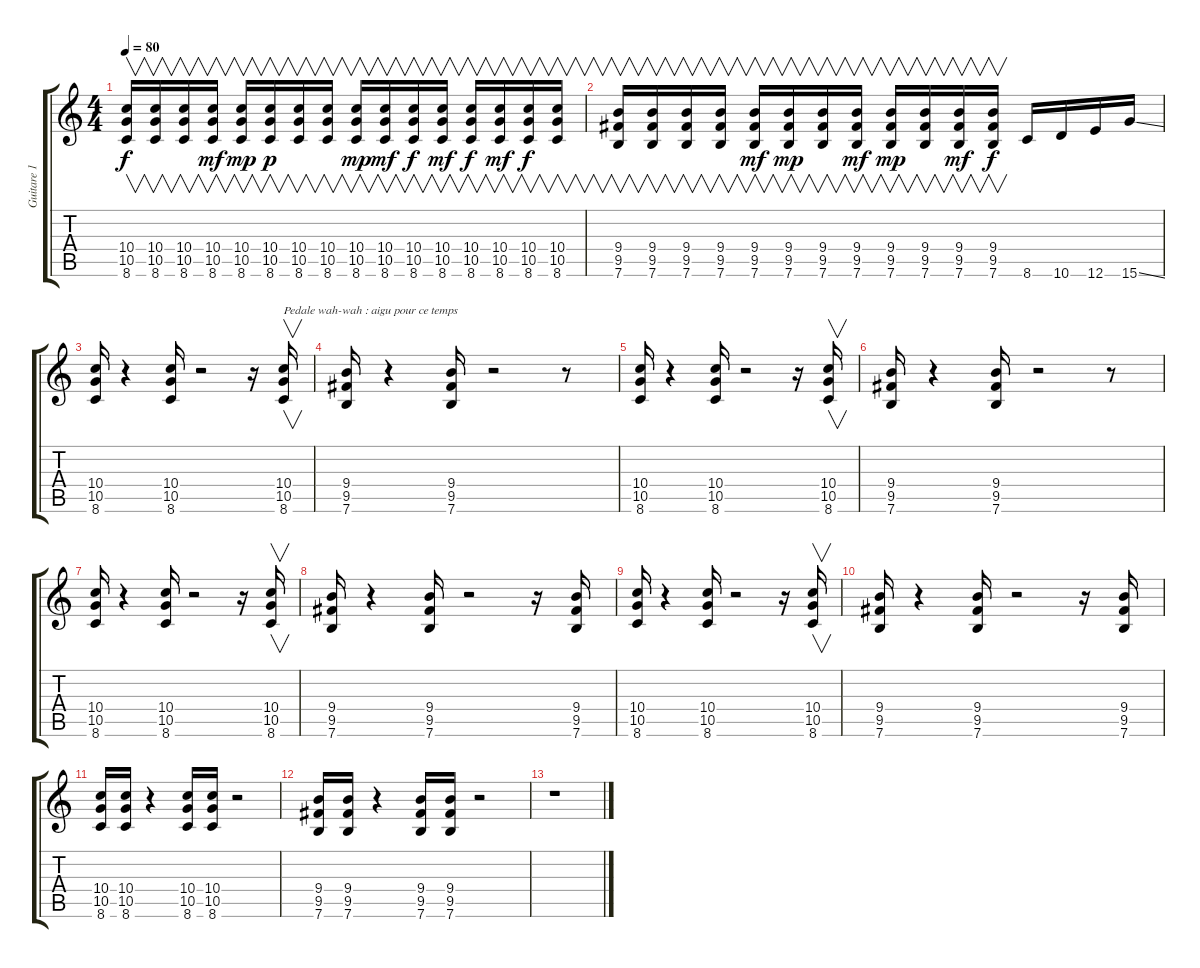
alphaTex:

\track ("Guitare 1 Saturé (avec wah-wah)" "Guitare 1 ") {instrument overdrivenguitar}
\staff {score tabs}
\tuning (E4 B3 G3 D3 A2 E2) {hide}
\ts (4 4)
\tempo 80
\clef g2
\ks c
(10.4 10.5 8.6).16{v dy f} (10.4 10.5 8.6).16{v} (10.4 10.5 8.6).16{v} (10.4 10.5 8.6).16{v dy mf} (10.4 10.5 8.6).16{v dy mp} (10.4 10.5 8.6).16{v dy p} (10.4 10.5 8.6).16{v} (10.4 10.5 8.6).16{v} (10.4 10.5 8.6).16{v dy mp} (10.4 10.5 8.6).16{v dy mf} (10.4 10.5 8.6).16{v dy f} (10.4 10.5 8.6).16{v dy mf} (10.4 10.5 8.6).16{v dy f} (10.4 10.5 8.6).16{v dy mf} (10.4 10.5 8.6).16{v dy f} (10.4 10.5 8.6).16{v} |
(9.4 9.5 7.6).16{v} (9.4 9.5 7.6).16{v} (9.4 9.5 7.6).16{v} (9.4 9.5 7.6).16{v} (9.4 9.5 7.6).16{v dy mf} (9.4 9.5 7.6).16{v dy mp} (9.4 9.5 7.6).16{v} (9.4 9.5 7.6).16{v dy mf} (9.4 9.5 7.6).16{v dy mp} (9.4 9.5 7.6).16{v} (9.4 9.5 7.6).16{v dy mf} (9.4 9.5 7.6).16{v dy f} 8.6.16 10.6.16 12.6.16 15.6{ss}.16 |
(10.4 10.5 8.6).16 r.4 (10.4 10.5 8.6).16 r.2 r.16 (10.4 10.5 8.6).16{v txt "Pedale wah-wah : aigu pour ce temps"} |
(9.4 9.5 7.6).16 r.4 (9.4 9.5 7.6).16 r.2 r.8 |
(10.4 10.5 8.6).16 r.4 (10.4 10.5 8.6).16 r.2 r.16 (10.4 10.5 8.6).16{v} |
(9.4 9.5 7.6).16 r.4 (9.4 9.5 7.6).16 r.2 r.8 |
(10.4 10.5 8.6).16 r.4 (10.4 10.5 8.6).16 r.2 r.16 (10.4 10.5 8.6).16{v} |
(9.4 9.5 7.6).16 r.4 (9.4 9.5 7.6).16 r.2 r.16 (9.4 9.5 7.6).16 |
(10.4 10.5 8.6).16 r.4 (10.4 10.5 8.6).16 r.2 r.16 (10.4 10.5 8.6).16{v} |
(9.4 9.5 7.6).16 r.4 (9.4 9.5 7.6).16 r.2 r.16 (9.4 9.5 7.6).16 |
(10.4 10.5 8.6).16 (10.4 10.5 8.6).16 r.4 (10.4 10.5 8.6).16 (10.4 10.5 8.6).16 r.2 |
(9.4 9.5 7.6).16 (9.4 9.5 7.6).16 r.4 (9.4 9.5 7.6).16 (9.4 9.5 7.6).16 r.2 |
r.1
